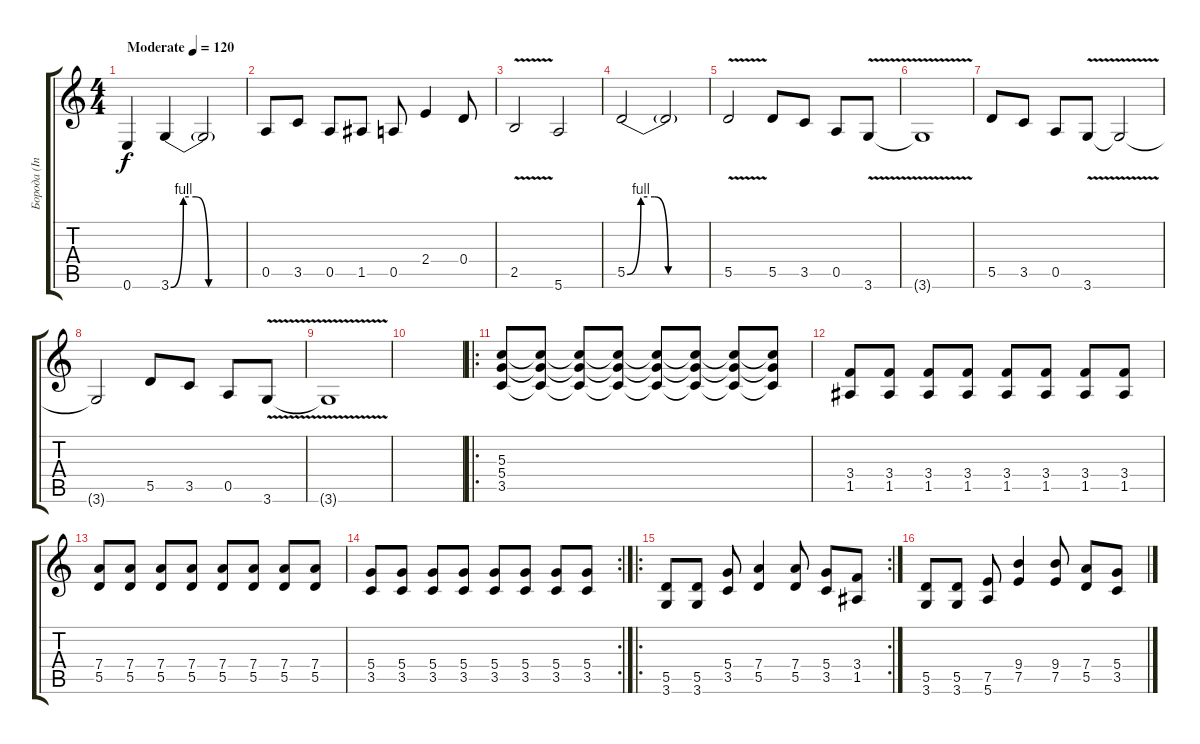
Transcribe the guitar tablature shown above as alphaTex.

\track ("Борода (Intro)" "Борода (In") {solo instrument overdrivenguitar}
\staff {score tabs}
\tuning (E4 B3 G3 D3 A2 E2) {hide}
\ts (4 4)
\tempo (120 "Moderate")
\clef g2
\ks c
0.6.4{dy f instrument overdrivenguitar} 3.6{be (custom 0 0 10 4 20 4 30 0 60 0)}.4 3.6{t}.2 |
0.5.8 3.5.8 0.5.8 1.5.8 0.5.8 2.4.4 0.4.8 |
2.5{v}.2 5.6.2 |
5.5{be (custom 0 0 10 4 20 4 30 0 60 0)}.2 5.5{t}.2 |
5.5{v}.2 5.5.8 3.5.8 0.5.8 3.6{v}.8 |
3.6{t}.1 |
5.5.8 3.5.8 0.5.8 3.6{v}.8 3.6{t}.2 |
3.6{t}.2 5.5.8 3.5.8 0.5.8 3.6{v}.8 |
3.6{t}.1 |
|
\ro
(5.3 5.4 3.5).8 (5.3{t} 5.4{t} 3.5{t}).8 (5.3{t} 5.4{t} 3.5{t}).8 (5.3{t} 5.4{t} 3.5{t}).8 (5.3{t} 5.4{t} 3.5{t}).8 (5.3{t} 5.4{t} 3.5{t}).8 (5.3{t} 5.4{t} 3.5{t}).8 (5.3{t} 5.4{t} 3.5{t}).8 |
(3.4 1.5).8 (3.4 1.5).8 (3.4 1.5).8 (3.4 1.5).8 (3.4 1.5).8 (3.4 1.5).8 (3.4 1.5).8 (3.4 1.5).8 |
(7.4 5.5).8 (7.4 5.5).8 (7.4 5.5).8 (7.4 5.5).8 (7.4 5.5).8 (7.4 5.5).8 (7.4 5.5).8 (7.4 5.5).8 |
\rc 2
(5.4 3.5).8 (5.4 3.5).8 (5.4 3.5).8 (5.4 3.5).8 (5.4 3.5).8 (5.4 3.5).8 (5.4 3.5).8 (5.4 3.5).8 |
\ro
\rc 2
(5.5 3.6).8 (5.5 3.6).8 (5.4 3.5).8 (7.4 5.5).4 (7.4 5.5).8 (5.4 3.5).8 (3.4 1.5).8 |
(5.5 3.6).8 (5.5 3.6).8 (7.5 5.6).8 (9.4 7.5).4 (9.4 7.5).8 (7.4 5.5).8 (5.4 3.5).8
